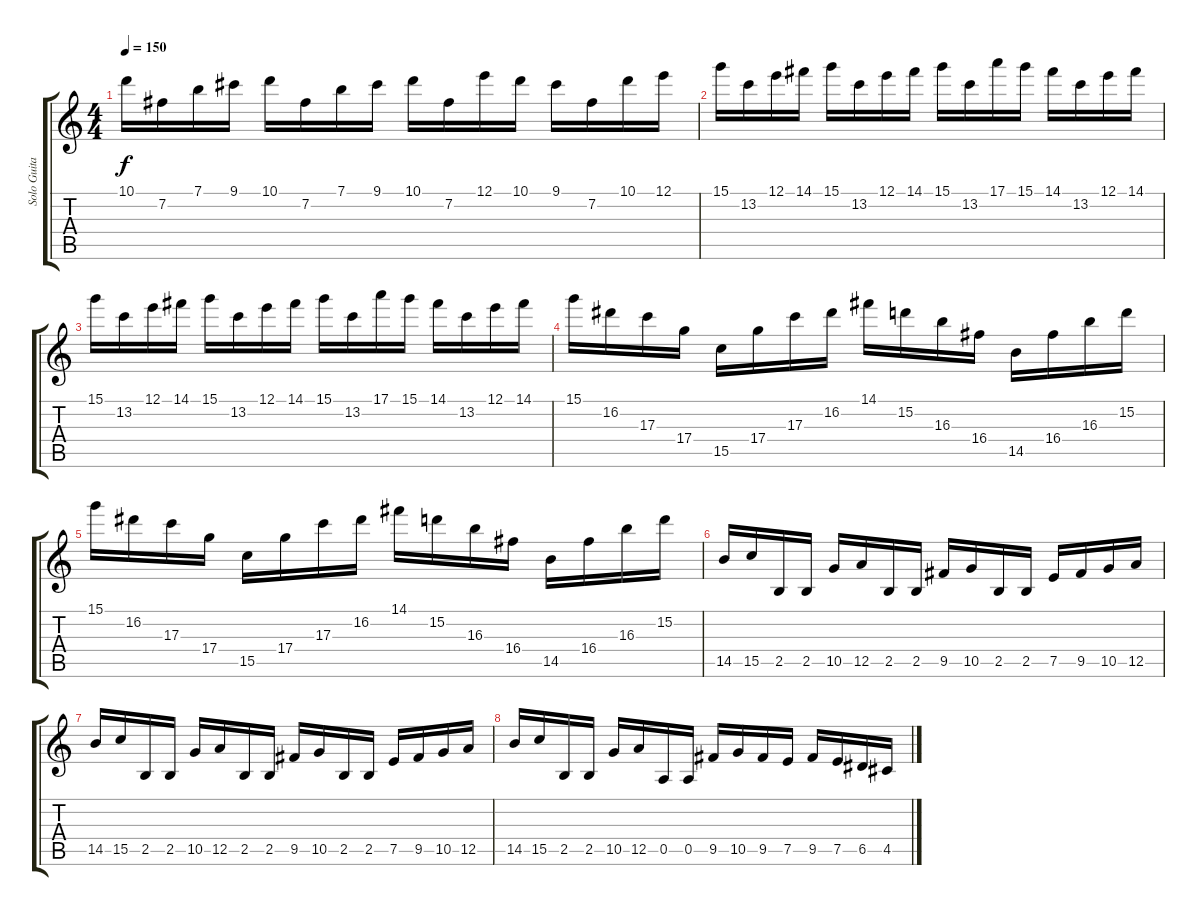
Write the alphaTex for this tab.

\track ("Solo Guitar" "Solo Guita") {instrument distortionguitar}
\staff {score tabs}
\tuning (E4 B3 G3 D3 A2 E2) {hide}
\ts (4 4)
\tempo 150
\clef g2
\ks c
10.1.16{dy f} 7.2.16 7.1.16 9.1.16 10.1.16 7.2.16 7.1.16 9.1.16 10.1.16 7.2.16 12.1.16 10.1.16 9.1.16 7.2.16 10.1.16 12.1.16 |
15.1.16 13.2.16 12.1.16 14.1.16 15.1.16 13.2.16 12.1.16 14.1.16 15.1.16 13.2.16 17.1.16 15.1.16 14.1.16 13.2.16 12.1.16 14.1.16 |
15.1.16 13.2.16 12.1.16 14.1.16 15.1.16 13.2.16 12.1.16 14.1.16 15.1.16 13.2.16 17.1.16 15.1.16 14.1.16 13.2.16 12.1.16 14.1.16 |
15.1.16 16.2.16 17.3.16 17.4.16 15.5.16 17.4.16 17.3.16 16.2.16 14.1.16 15.2.16 16.3.16 16.4.16 14.5.16 16.4.16 16.3.16 15.2.16 |
15.1.16 16.2.16 17.3.16 17.4.16 15.5.16 17.4.16 17.3.16 16.2.16 14.1.16 15.2.16 16.3.16 16.4.16 14.5.16 16.4.16 16.3.16 15.2.16 |
14.5.16 15.5.16 2.5.16 2.5.16 10.5.16 12.5.16 2.5.16 2.5.16 9.5.16 10.5.16 2.5.16 2.5.16 7.5.16 9.5.16 10.5.16 12.5.16 |
14.5.16 15.5.16 2.5.16 2.5.16 10.5.16 12.5.16 2.5.16 2.5.16 9.5.16 10.5.16 2.5.16 2.5.16 7.5.16 9.5.16 10.5.16 12.5.16 |
14.5.16 15.5.16 2.5.16 2.5.16 10.5.16 12.5.16 0.5.16 0.5.16 9.5.16 10.5.16 9.5.16 7.5.16 9.5.16 7.5.16 6.5.16 4.5.16
